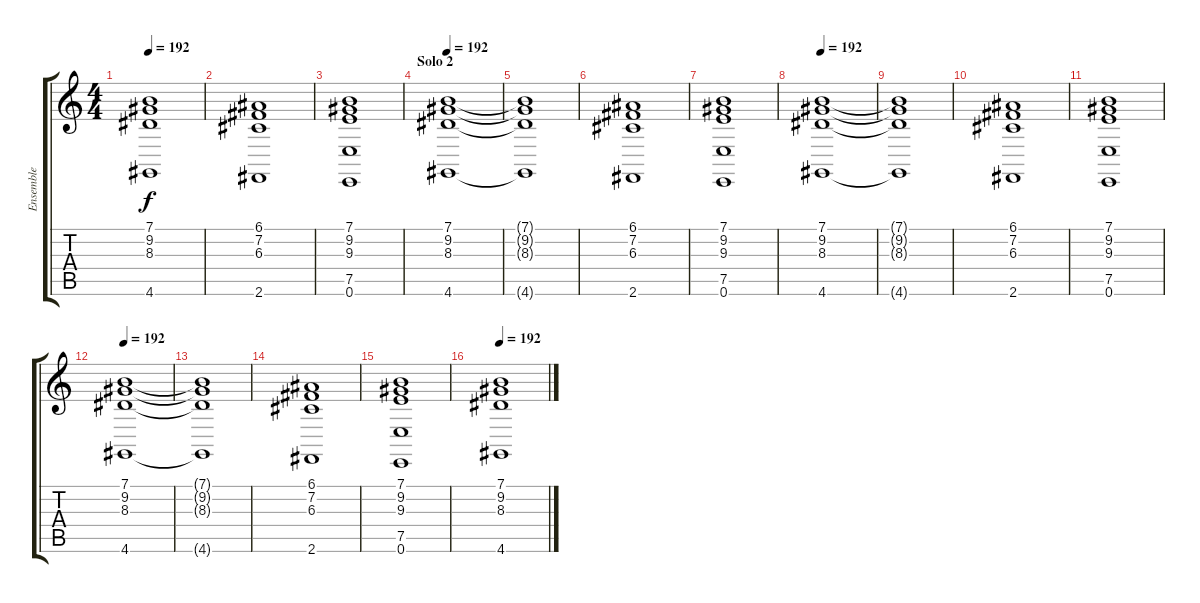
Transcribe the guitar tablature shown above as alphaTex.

\track ("Ensemble" "Ensemble") {instrument stringensemble1}
\staff {score tabs}
\tuning (E4 B3 G3 D3 A2 E2) {hide}
\ts (4 4)
\tempo 192
\clef g2
\ks c
(7.1{t} 9.2{t} 8.3{t} 4.6{t}).1{dy f} |
(6.1 7.2 6.3 2.6).1 |
(7.1 9.2 9.3 7.5 0.6).1 |
\section ("" "Solo 2")
\tempo 192
(7.1 9.2 8.3 4.6).1 |
(7.1{t} 9.2{t} 8.3{t} 4.6{t}).1 |
(6.1 7.2 6.3 2.6).1 |
(7.1 9.2 9.3 7.5 0.6).1 |
\section ("" "")
\tempo 192
(7.1 9.2 8.3 4.6).1 |
(7.1{t} 9.2{t} 8.3{t} 4.6{t}).1 |
(6.1 7.2 6.3 2.6).1 |
(7.1 9.2 9.3 7.5 0.6).1 |
\section ("" "")
\tempo 192
(7.1 9.2 8.3 4.6).1 |
(7.1{t} 9.2{t} 8.3{t} 4.6{t}).1 |
(6.1 7.2 6.3 2.6).1 |
(7.1 9.2 9.3 7.5 0.6).1 |
\tempo 192
(7.1 9.2 8.3 4.6).1
